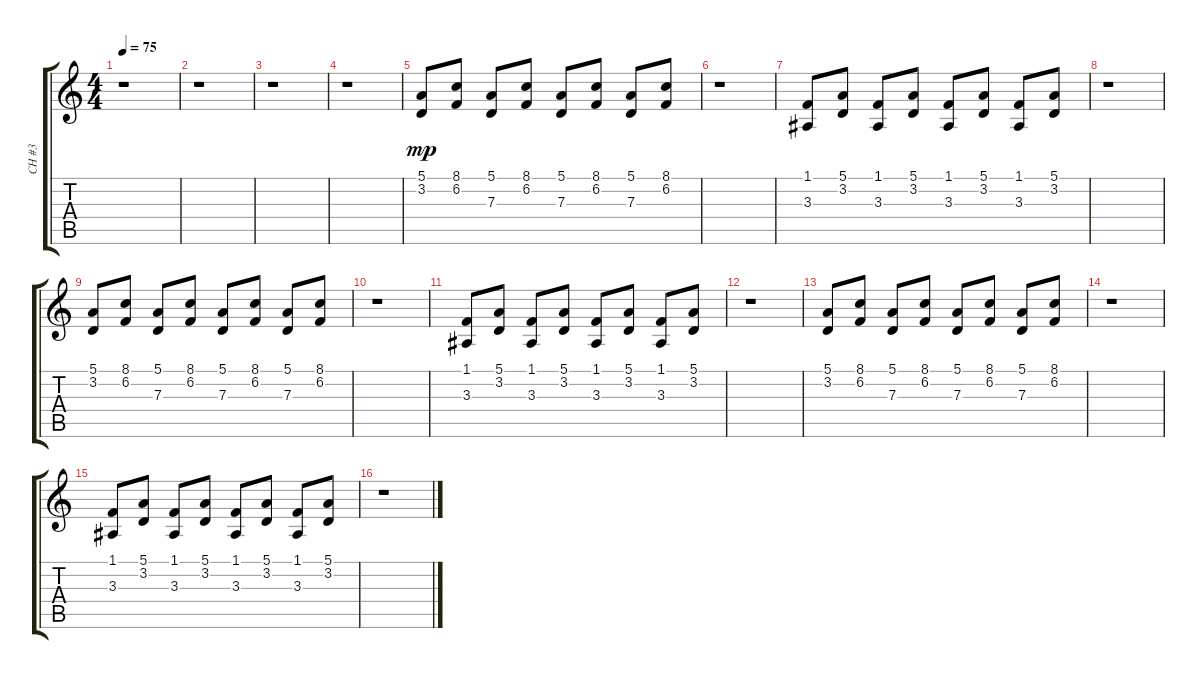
\track ("CH #3" "CH #3") {instrument acousticgrandpiano}
\staff {score tabs}
\tuning (E4 B3 G3 D3 A2 E2) {hide}
\ts (4 4)
\tempo 75
\clef g2
\ks c
r.1{dy mp} |
r.1 |
r.1 |
r.1 |
(5.1 3.2).8 (8.1 6.2).8 (5.1 7.3).8 (8.1 6.2).8 (5.1 7.3).8 (8.1 6.2).8 (5.1 7.3).8 (8.1 6.2).8 |
r.1 |
(1.1 3.3).8 (5.1 3.2).8 (1.1 3.3).8 (5.1 3.2).8 (1.1 3.3).8 (5.1 3.2).8 (1.1 3.3).8 (5.1 3.2).8 |
r.1 |
(5.1 3.2).8 (8.1 6.2).8 (5.1 7.3).8 (8.1 6.2).8 (5.1 7.3).8 (8.1 6.2).8 (5.1 7.3).8 (8.1 6.2).8 |
r.1 |
(1.1 3.3).8 (5.1 3.2).8 (1.1 3.3).8 (5.1 3.2).8 (1.1 3.3).8 (5.1 3.2).8 (1.1 3.3).8 (5.1 3.2).8 |
r.1 |
(5.1 3.2).8 (8.1 6.2).8 (5.1 7.3).8 (8.1 6.2).8 (5.1 7.3).8 (8.1 6.2).8 (5.1 7.3).8 (8.1 6.2).8 |
r.1 |
(1.1 3.3).8 (5.1 3.2).8 (1.1 3.3).8 (5.1 3.2).8 (1.1 3.3).8 (5.1 3.2).8 (1.1 3.3).8 (5.1 3.2).8 |
r.1
